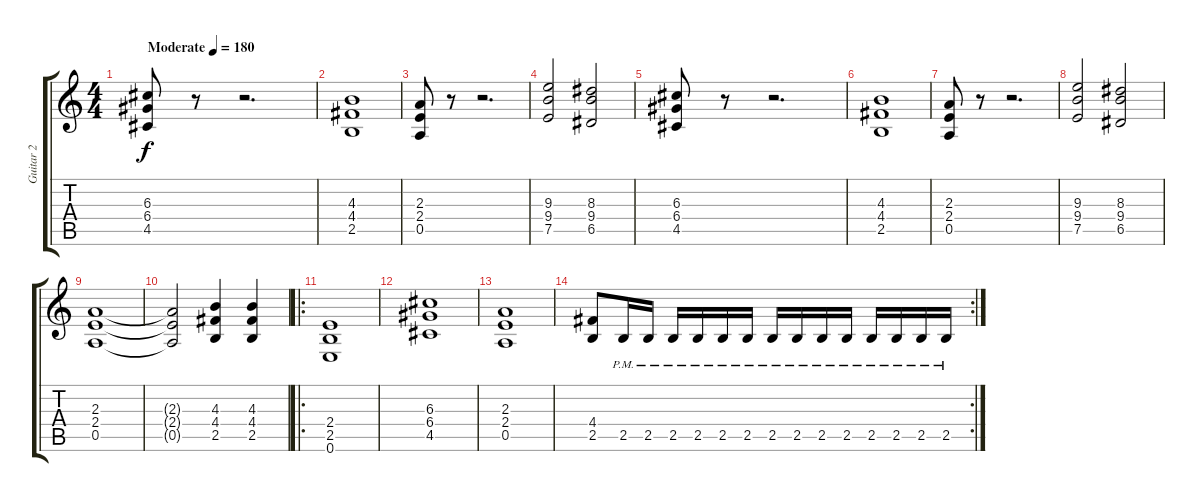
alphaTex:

\track ("Guitar 2" "Guitar 2") {instrument distortionguitar}
\staff {score tabs}
\tuning (E4 B3 G3 D3 A2 E2) {hide}
\ts (4 4)
\tempo (180 "Moderate")
\clef g2
\ks c
(6.3 6.4 4.5).8{dy f instrument distortionguitar} r.8 r.2{d} |
(4.3 4.4 2.5).1 |
(2.3 2.4 0.5).8 r.8 r.2{d} |
(9.3 9.4 7.5).2 (8.3 9.4 6.5).2 |
(6.3 6.4 4.5).8 r.8 r.2{d} |
(4.3 4.4 2.5).1 |
(2.3 2.4 0.5).8 r.8 r.2{d} |
(9.3 9.4 7.5).2 (8.3 9.4 6.5).2 |
(2.3 2.4 0.5).1 |
(2.3{t} 2.4{t} 0.5{t}).2 (4.3 4.4 2.5).4 (4.3 4.4 2.5).4 |
\ro
(2.4 2.5 0.6).1 |
(6.3 6.4 4.5).1 |
(2.3 2.4 0.5).1 |
\rc 2
(4.4 2.5).8 2.5{pm}.16 2.5{pm}.16 2.5{pm}.16 2.5{pm}.16 2.5{pm}.16 2.5{pm}.16 2.5{pm}.16 2.5{pm}.16 2.5{pm}.16 2.5{pm}.16 2.5{pm}.16 2.5{pm}.16 2.5{pm}.16 2.5{pm}.16
